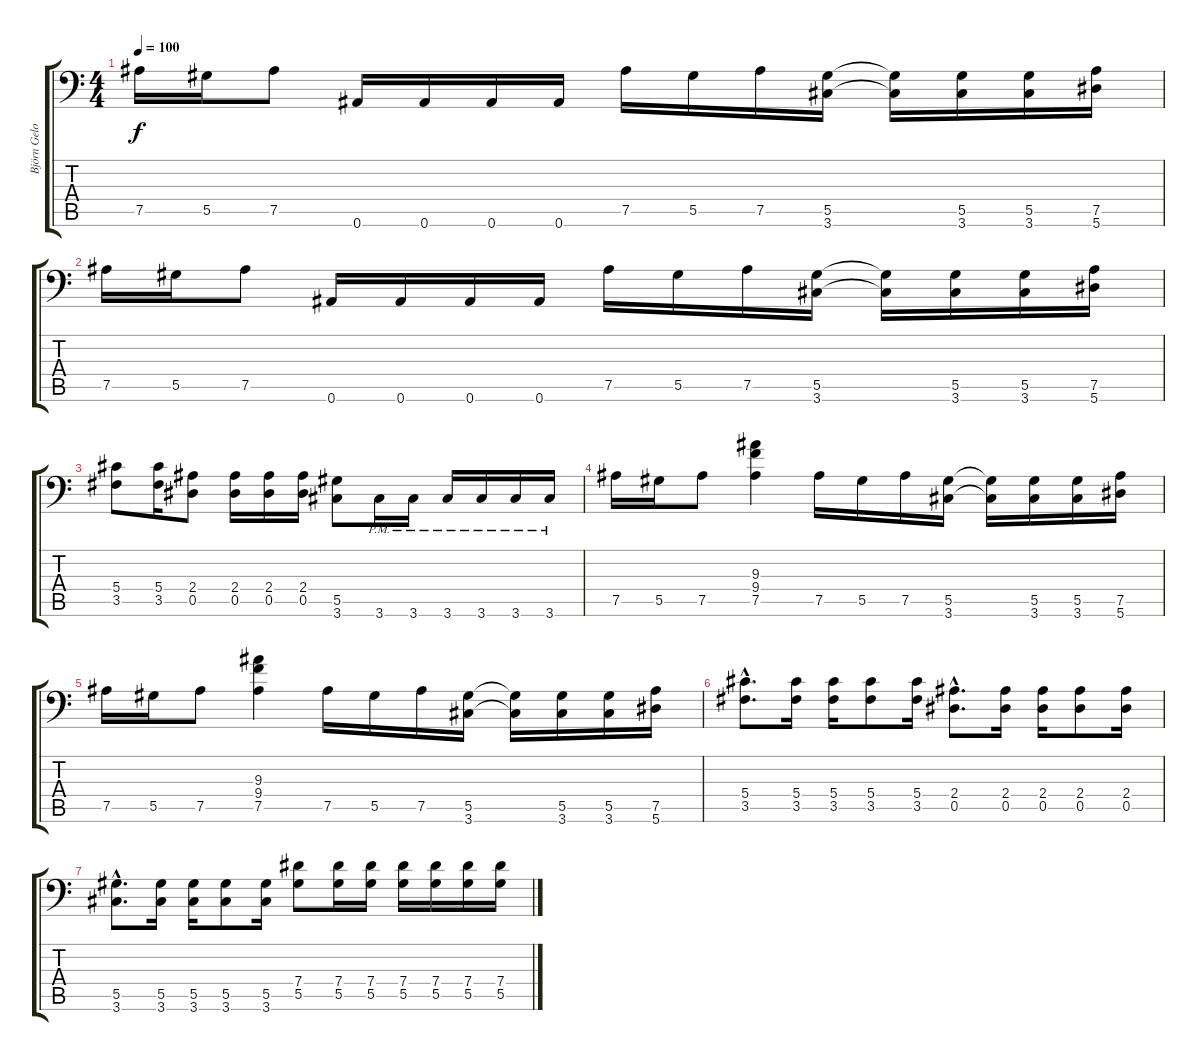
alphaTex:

\track ("Björn Gelotte" "Björn Gelo") {instrument distortionguitar}
\staff {score tabs}
\tuning (Bb3 F3 Db3 Ab2 Eb2 Bb1) {hide}
\ts (4 4)
\tempo 100
\clef f4
\ks c
7.5.16{dy f} 5.5.16 7.5.8 0.6.16 0.6.16 0.6.16 0.6.16 7.5.16 5.5.16 7.5.16 (5.5 3.6).16 (5.5{t} 3.6{t}).16 (5.5 3.6).16 (5.5 3.6).16 (7.5 5.6).16 |
7.5.16 5.5.16 7.5.8 0.6.16 0.6.16 0.6.16 0.6.16 7.5.16 5.5.16 7.5.16 (5.5 3.6).16 (5.5{t} 3.6{t}).16 (5.5 3.6).16 (5.5 3.6).16 (7.5 5.6).16 |
(5.4 3.5).8 (5.4 3.5).16 (2.4 0.5).8 (2.4 0.5).16 (2.4 0.5).16 (2.4 0.5).16 (5.5 3.6).8 3.6{pm}.16 3.6{pm}.16 3.6{pm}.16 3.6{pm}.16 3.6{pm}.16 3.6{pm}.16 |
7.5.16 5.5.16 7.5.8 (9.3 9.4 7.5).4 7.5.16 5.5.16 7.5.16 (5.5 3.6).16 (5.5{t} 3.6{t}).16 (5.5 3.6).16 (5.5 3.6).16 (7.5 5.6).16 |
7.5.16 5.5.16 7.5.8 (9.3 9.4 7.5).4 7.5.16 5.5.16 7.5.16 (5.5 3.6).16 (5.5{t} 3.6{t}).16 (5.5 3.6).16 (5.5 3.6).16 (7.5 5.6).16 |
(5.4{hac} 3.5{hac}).8{d} (5.4 3.5).16 (5.4 3.5).16 (5.4 3.5).8 (5.4 3.5).16 (2.4{hac} 0.5{hac}).8{d} (2.4 0.5).16 (2.4 0.5).16 (2.4 0.5).8 (2.4 0.5).16 |
(5.5{hac} 3.6{hac}).8{d} (5.5 3.6).16 (5.5 3.6).16 (5.5 3.6).8 (5.5 3.6).16 (7.4 5.5).8 (7.4 5.5).16 (7.4 5.5).16 (7.4 5.5).16 (7.4 5.5).16 (7.4 5.5).16 (7.4 5.5).16
